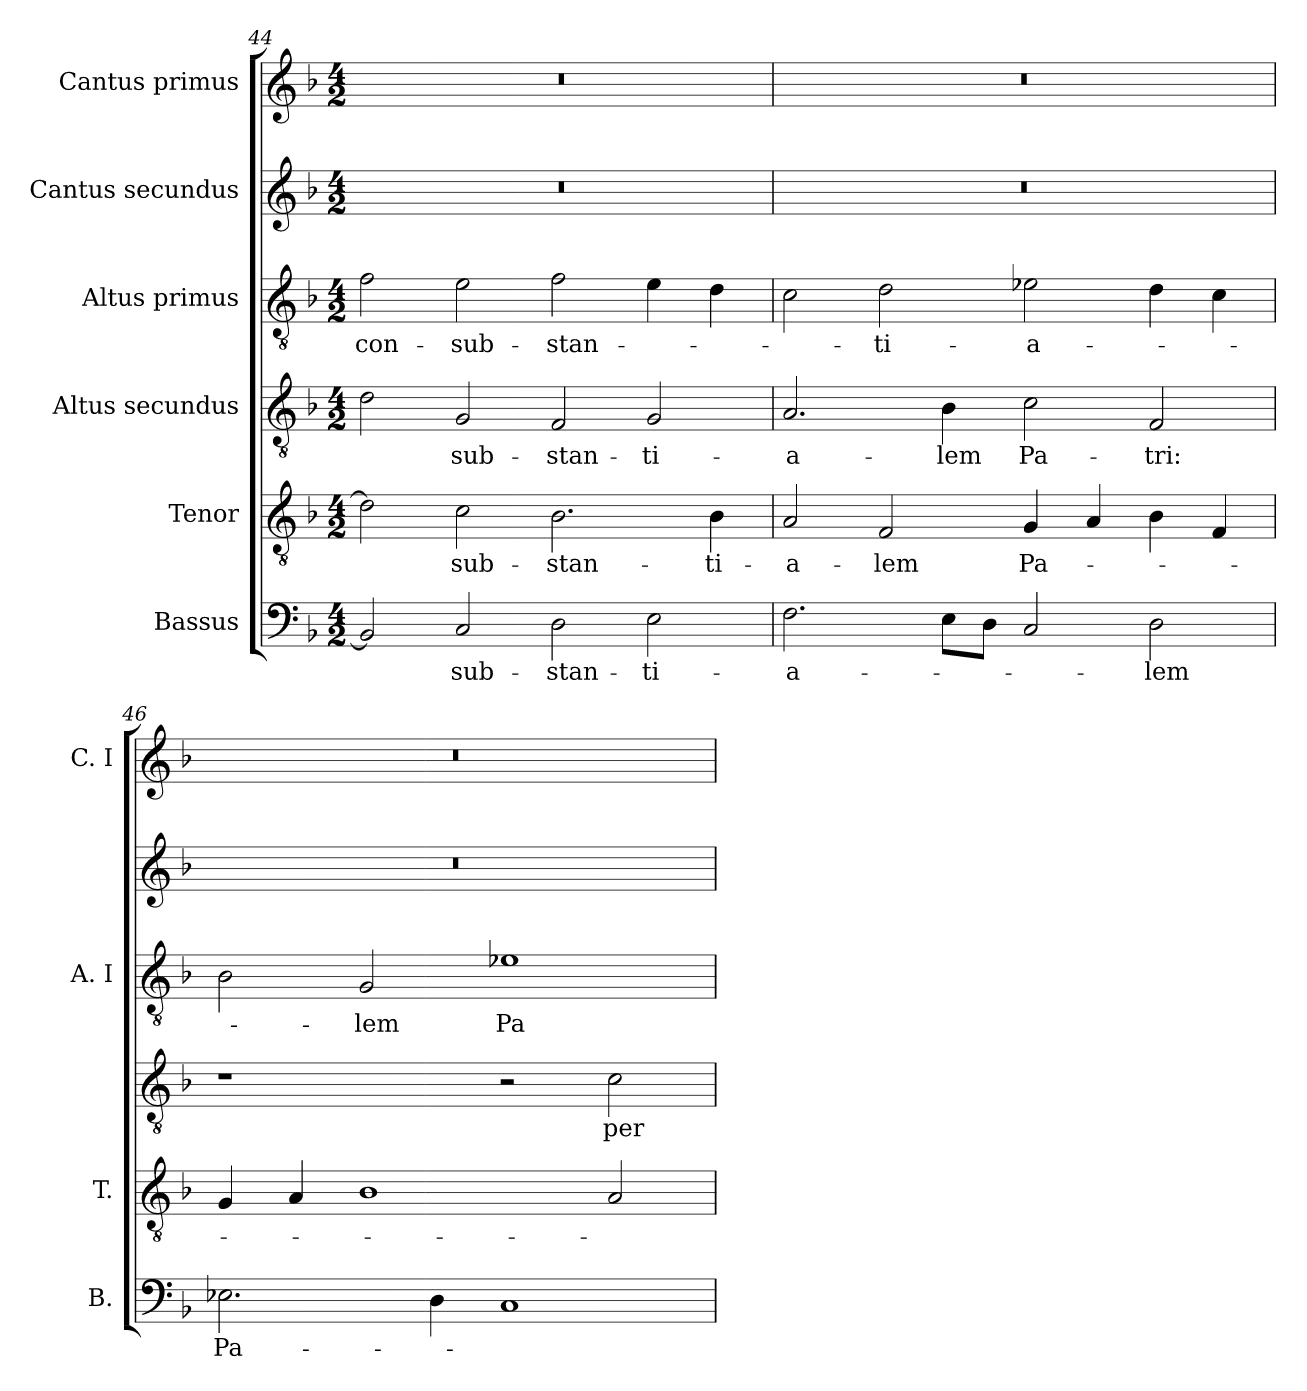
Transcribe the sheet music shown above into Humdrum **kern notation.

**kern	**text	**kern	**text	**kern	**text	**kern	**text	**kern	**kern
*part6	*part6	*part5	*part5	*part4	*part4	*part3	*part3	*part2	*part1
*staff6	*staff6	*staff5	*staff5	*staff4	*staff4	*staff3	*staff3	*staff2	*staff1
*I"Bassus	*	*I"Tenor	*	*I"Altus secundus	*	*I"Altus primus	*	*I"Cantus secundus	*I"Cantus primus
*I'B.	*	*I'T.	*	*	*	*I'A. I	*	*	*I'C. I
!!LO:PB:g=z
*clefF4	*	*clefGv2	*	*clefGv2	*	*clefGv2	*	*clefG2	*clefG2
*	*	*ITrd7c12	*	*ITrd7c12	*	*ITrd7c12	*	*	*
*k[b-]	*	*k[b-]	*	*k[b-]	*	*k[b-]	*	*k[b-]	*k[b-]
*d:	*	*d:	*	*d:	*	*d:	*	*d:	*d:
*M4/2	*	*M4/2	*	*M4/2	*	*M4/2	*	*M4/2	*M4/2
=44	=44	=44	=44	=44	=44	=44	=44	=44	=44
!	!	!	!	!	!	!	!LO:LY:b:color=#000000	!LO:N:vis=1	!LO:N:vis=1
2BB-i/]	.	2Di\]	.	2Di\	.	2Fi\	con-	0r	0r
!	!LO:LY:b:color=#000000	!	!	!	!	!	!	!	!
!	!	!	!LO:LY:b:color=#000000	!	!	!	!	!	!
!	!	!	!	!	!LO:LY:b:color=#000000	!	!	!	!
!	!	!	!	!	!	!	!LO:LY:b:color=#000000	!	!
2Ci/	-sub-	2Ci\	-sub-	2GGi/	-sub-	2Ei\	-sub-	.	.
!	!LO:LY:b:color=#000000	!	!	!	!	!	!	!	!
!	!	!	!LO:LY:b:color=#000000	!	!	!	!	!	!
!	!	!	!	!	!LO:LY:b:color=#000000	!	!	!	!
!	!	!	!	!	!	!	!LO:LY:b:color=#000000	!	!
2Di\	-stan-	2.BB-i\	-stan-	2FFi/	-stan-	2Fi\	-stan-	.	.
!	!LO:LY:b:color=#000000	!	!	!	!	!	!	!	!
!	!	!	!	!	!LO:LY:b:color=#000000	!	!	!	!
2Ei\	-ti-	.	.	2GGi/	-ti-	4Ei\	.	.	.
!	!	!	!LO:LY:b:color=#000000	!	!	!	!	!	!
.	.	4BB-i\	-ti-	.	.	4Di\	.	.	.
=45	=45	=45	=45	=45	=45	=45	=45	=45	=45
!	!LO:LY:b:color=#000000	!	!	!	!	!	!	!	!
!	!	!	!LO:LY:b:color=#000000	!	!	!	!	!	!
!	!	!	!	!	!LO:LY:b:color=#000000	!	!	!LO:N:vis=1	!LO:N:vis=1
2.Fi\	-a-	2AAi/	-a-	2.AAi/	-a-	2Ci\	.	0r	0r
!	!	!	!LO:LY:b:color=#000000	!	!	!	!	!	!
!	!	!	!	!	!	!	!LO:LY:b:color=#000000	!	!
.	.	2FFi/	-lem	.	.	2Di\	-ti-	.	.
!	!	!	!	!	!LO:LY:b:color=#000000	!	!	!	!
8Ei\L	.	.	.	4BB-i\	-lem	.	.	.	.
8Di\J	.	.	.	.	.	.	.	.	.
!	!	!	!LO:LY:b:color=#000000	!	!	!	!	!	!
!	!	!	!	!	!LO:LY:b:color=#000000	!	!	!	!
!	!	!	!	!	!	!	!LO:LY:b:color=#000000	!	!
2Ci/	.	4GGi/	Pa-	2Ci\	Pa-	2E-Xi\	-a-	.	.
.	.	4AAi/	.	.	.	.	.	.	.
!	!LO:LY:b:color=#000000	!	!	!	!	!	!	!	!
!	!	!	!	!	!LO:LY:b:color=#000000	!	!	!	!
2Di\	-lem	4BB-i\	.	2FFi/	-tri:	4Di\	.	.	.
.	.	4FFi/	.	.	.	4Ci\	.	.	.
=46	=46	=46	=46	=46	=46	=46	=46	=46	=46
!	!LO:LY:b:color=#000000	!	!	!	!	!	!	!LO:N:vis=1	!LO:N:vis=1
2.E-Xi\	Pa-	4GGi/	.	1r	.	2BB-i\	.	0r	0r
.	.	4AAi/	.	.	.	.	.	.	.
!	!	!	!	!	!	!	!LO:LY:b:color=#000000	!	!
.	.	1BB-i	.	.	.	2GGi/	-lem	.	.
4Di\	.	.	.	.	.	.	.	.	.
!	!	!	!	!	!	!	!LO:LY:b:color=#000000	!	!
1Ci	.	.	.	2r	.	1E-Xi	Pa-	.	.
!	!	!	!	!	!LO:LY:b:color=#000000	!	!	!	!
.	.	2AAi/	.	2Ci\	per	.	.	.	.
=	=	=	=	=	=	=	=	=	=
*-	*-	*-	*-	*-	*-	*-	*-	*-	*-
